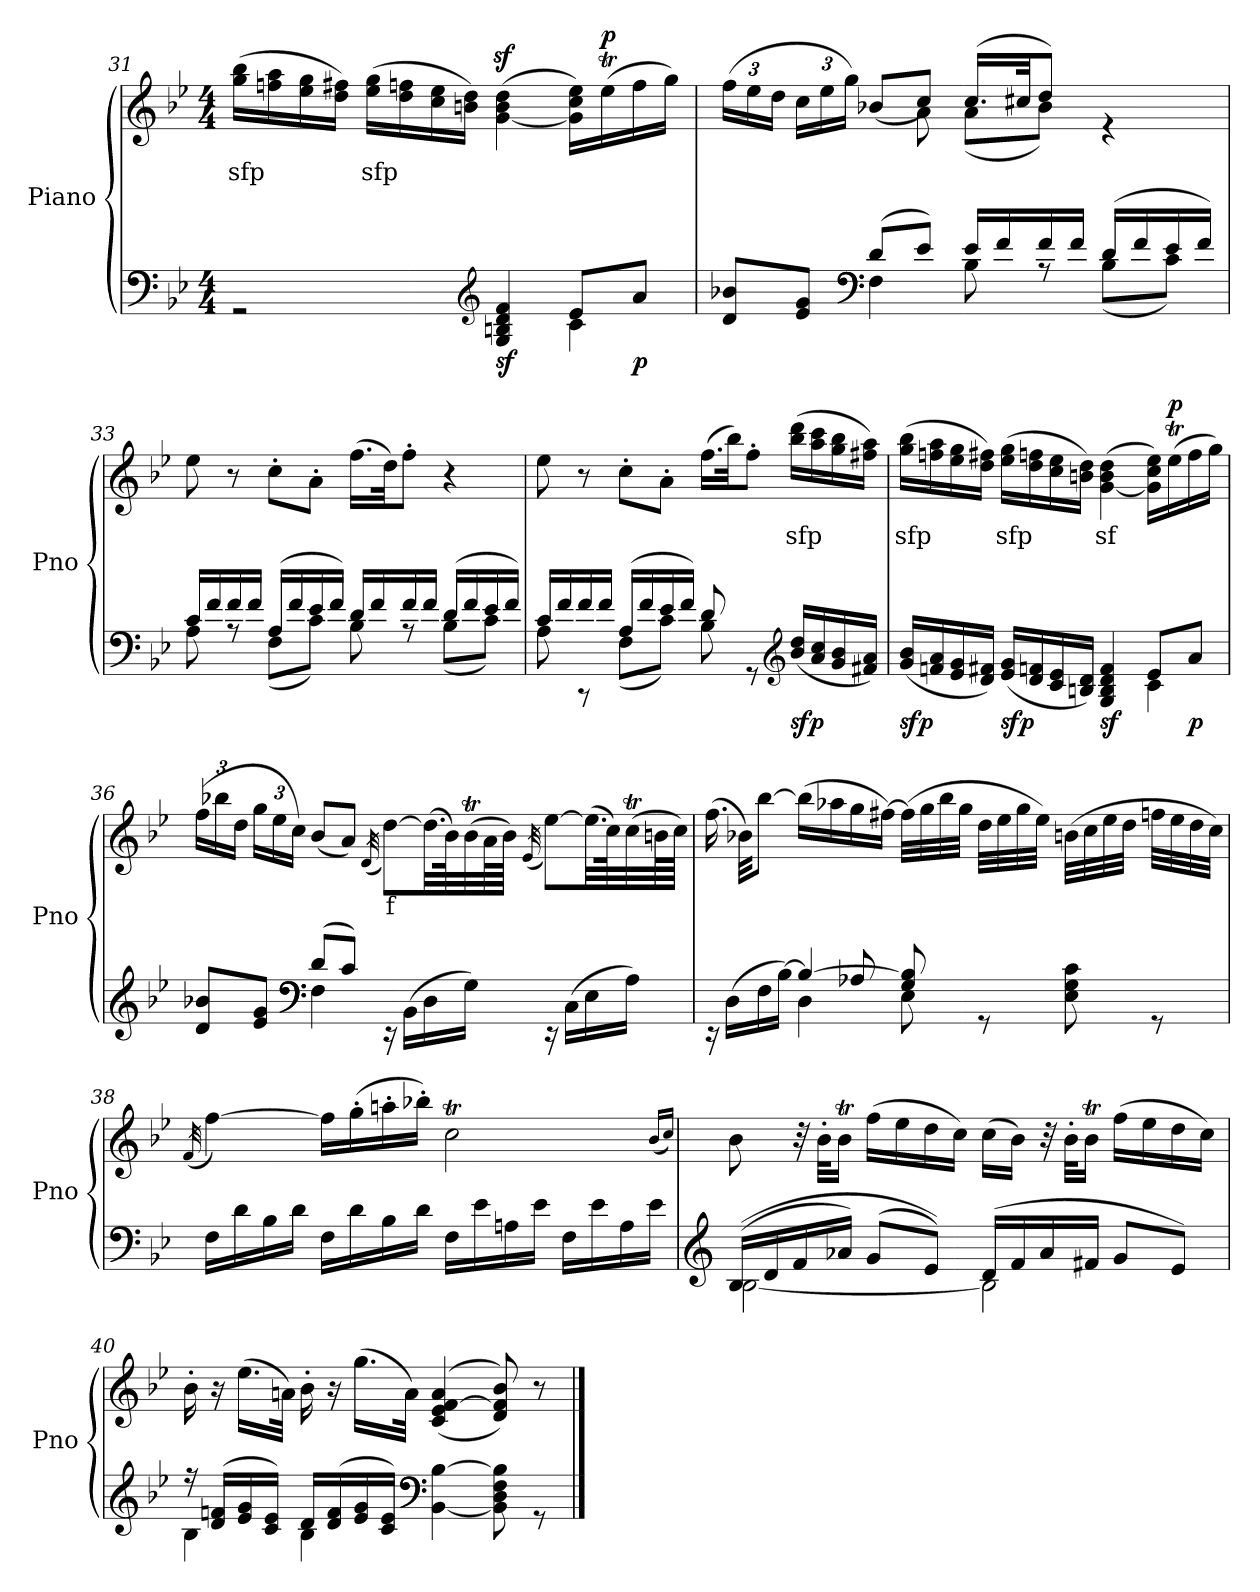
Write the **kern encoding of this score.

**kern	**dynam	**kern	**text	**dynam
*part2	*part2	*part1	*part1	*part1
*staff2	*staff2	*staff1	*staff1	*staff1
*I"Piano	*	*I"Piano	*	*
*I'Pno	*	*I'Pno	*	*
*clefF4	*	*clefG2	*	*
*k[b-e-]	*	*k[b-e-]	*	*
*B-:	*	*B-:	*	*
*M4/4	*	*M4/4	*	*
=31	=31	=31	=31	=31
*^	*	*	*	*
!	!	!	!	!LO:LY:b	!
2rGG	2.ryy	.	(>16gg\ 16bb-\LL	sfp	.
.	.	.	16ffn\ 16aa\	.	.
.	.	.	16ee-\ 16gg\	.	.
.	.	.	16dd\ 16ff#X\JJ)	.	.
!	!	!	!	!LO:LY:b	!
.	.	.	(>16ee-\ 16gg\LL	sfp	.
.	.	.	16dd\ 16ffn\	.	.
.	.	.	16cc\ 16ee-\	.	.
.	.	.	16bn\ 16dd\JJ)	.	.
*clefG2	*	*	*	*	*
!	!	!LO:DY:b	!	!	!
4G/ 4Bn/ 4d/ 4f/	.	sf	(>[4g\z< 4b\z< 4dd\z<	.	.
8e-/L	4c\	.	16g\] 16cc\ 16ee-\LL)	.	.
!	!	!	!	!	!LO:DY:b
.	.	.	(>16ee-T\	.	p
!	!	!LO:DY:b	!	!	!
8a/J	.	p	16ff\	.	.
.	.	.	16gg\JJ)	.	.
=32	=32	=32	=32	=32	=32
*	*	*	*Xbrackettup	*	*
*	*	*	*^	*	*
8d/ 8b-X/L	4ryy	.	(>24ff\LL	4.ryy	.	.
.	.	.	24ee-\	.	.	.
.	.	.	24dd\JJ	.	.	.
8e-/ 8g/J	.	.	24cc\LL	.	.	.
.	.	.	24ee-\	.	.	.
.	.	.	24gg\JJ)	.	.	.
*clefF4	*	*	*	*	*	*
(>8d/L	4F\	.	(<8b-X/L	.	.	.
8e-/J)	.	.	8cc/J)	8a\	.	.
16e-/LL	8B-\	.	(>16.cc/LL	(<8a\L	.	.
16f/	.	.	.	.	.	.
.	.	.	32cc#X/JK	.	.	.
16f/	8rA	.	8dd/J)	8b-\J)	.	.
16f/JJ	.	.	.	.	.	.
(>16d/LL	(<8B-\L	.	4re	4ryy	.	.
16f/	.	.	.	.	.	.
16e-/	8c\J)	.	.	.	.	.
16f/JJ)	.	.	.	.	.	.
*	*	*	*v	*v	*	*
=33	=33	=33	=33	=33	=33
16c/LL	8A\	.	8ee-\	.	.
16f/	.	.	.	.	.
16f/	8rA	.	8r	.	.
16f/JJ	.	.	.	.	.
(>16A/LL	(<8F\L	.	8cc'\L	.	.
16f/	.	.	.	.	.
16e-/	8c\J)	.	8a'\J	.	.
16f/JJ)	.	.	.	.	.
16d/LL	8B-\	.	(>16.ff\LL	.	.
16f/	.	.	.	.	.
.	.	.	32dd\JK)	.	.
16f/	8rA	.	8ff'\J	.	.
16f/JJ	.	.	.	.	.
(>16d/LL	(<8B-\L	.	4r	.	.
16f/	.	.	.	.	.
16e-/	8c\J)	.	.	.	.
16f/JJ)	.	.	.	.	.
=34	=34	=34	=34	=34	=34
16c/LL	8A\	.	8ee-\	.	.
16f/	.	.	.	.	.
16f/	8rCC	.	8r	.	.
16f/JJ	.	.	.	.	.
(>16A/LL	(<8F\L	.	8cc'\L	.	.
16f/	.	.	.	.	.
16e-/	8c\J)	.	8a'\J	.	.
16f/JJ)	.	.	.	.	.
8d/	8B-\	.	(>16.ff\LL	.	.
.	.	.	32bb-\JK)	.	.
8rGG	4.ryy	.	8ff'\J	.	.
*clefG2	*	*	*	*	*
!	!	!LO:DY:b	!	!LO:LY:b	!
(<16b-/ 16dd/LL	.	sfp	(>16bb-\ 16ddd\LL	sfp	.
16a/ 16cc/	.	.	16aa\ 16ccc\	.	.
16g/ 16b-/	.	.	16gg\ 16bb-\	.	.
16f#X/ 16a/JJ)	.	.	16ff#X\ 16aa\JJ)	.	.
=35	=35	=35	=35	=35	=35
!	!	!LO:DY:b	!	!LO:LY:b	!
(<16g/ 16b-/LL	2.ryy	sfp	(>16gg\ 16bb-\LL	sfp	.
16fn/ 16a/	.	.	16ffn\ 16aa\	.	.
16e-/ 16g/	.	.	16ee-\ 16gg\	.	.
16d/ 16f#X/JJ)	.	.	16dd\ 16ff#X\JJ)	.	.
!	!	!LO:DY:b	!	!LO:LY:b	!
(<16e-/ 16g/LL	.	sfp	(>16ee-\ 16gg\LL	sfp	.
16d/ 16fn/	.	.	16dd\ 16ffn\	.	.
16c/ 16e-/	.	.	16cc\ 16ee-\	.	.
16Bn/ 16d/JJ)	.	.	16bn\ 16dd\JJ)	.	.
!	!	!LO:DY:b	!	!LO:LY:b	!
4G/ 4B/ 4d/ 4f/	.	sf	(>[4g\ 4b\ 4dd\	sf	.
8e-/L	4c\	.	16g\] 16cc\ 16ee-\LL)	.	.
!	!	!	!	!	!LO:DY:b
.	.	.	(>16ee-T\	.	p
!	!	!LO:DY:b	!	!	!
8a/J	.	p	16ff\	.	.
.	.	.	16gg\JJ)	.	.
=36	=36	=36	=36	=36	=36
8d/ 8b-X/L	4ryy	.	(>24ff\LL	.	.
.	.	.	24bb-X\	.	.
.	.	.	24dd\JJ	.	.
8e-/ 8g/J	.	.	24gg\LL	.	.
.	.	.	24ee-\	.	.
.	.	.	24cc\JJ)	.	.
*clefF4	*	*	*	*	*
(>8d/L	4F\	.	(<8b-/L	.	.
8c/J)	.	.	8a/J)	.	.
.	.	.	(>32qd/	.	.
!	!	!	!	!LO:LY:b	!
16rEE	2ryy	.	[8dd\L)	f	.
(>16BB-\LL	.	.	.	.	.
16D\	.	.	(>32.dd\LL]	.	.
.	.	.	64b-\K)	.	.
16G\JJ)	.	.	(>32b-T\	.	.
.	.	.	64a\L	.	.
.	.	.	64b-\JJJJ)	.	.
.	.	.	(>32qe-/	.	.
16rEE	.	.	[8ee-\L)	.	.
(>16C\LL	.	.	.	.	.
16E-\	.	.	(>32.ee-\LL]	.	.
.	.	.	64cc\K)	.	.
16A\JJ)	.	.	(>32ccT\	.	.
.	.	.	64bn\L	.	.
.	.	.	64cc\JJJJ)	.	.
=37	=37	=37	=37	=37	=37
*	*^	*	*	*	*
16rEE	4ryy	4.ryy	.	(>16.ff\	.	.
(>16D\LL	.	.	.	.	.	.
.	.	.	.	32b-X\KKL)	.	.
16F\	.	.	.	[8bb-\J	.	.
[16B-\JJ)	.	.	.	.	.	.
4B-/_	4D\	.	.	(>16bb-\LL]	.	.
.	.	.	.	16aa-X\	.	.
.	.	8A-X/	.	16gg\	.	.
.	.	.	.	[16ff#X\JJ)	.	.
8G/ 8B-/]	8E-\	2ryy	.	(>32ff#\LLL]	.	.
.	.	.	.	32gg\	.	.
.	.	.	.	32bb-\	.	.
.	.	.	.	32gg\JJJ	.	.
8rGG	4.ryy	.	.	32dd\LLL	.	.
.	.	.	.	32ee-\	.	.
.	.	.	.	32gg\	.	.
.	.	.	.	32ee-\JJJ)	.	.
8E-\ 8G\ 8c\	.	.	.	(>32bn\LLL	.	.
.	.	.	.	32cc\	.	.
.	.	.	.	32ee-\	.	.
.	.	.	.	32dd\JJJ	.	.
8rGG	.	.	.	32ffn\LLL	.	.
.	.	.	.	32ee-\	.	.
.	.	.	.	32dd\	.	.
.	.	.	.	32cc\JJJ)	.	.
*v	*v	*v	*	*	*	*
=38	=38	=38	=38	=38
.	.	(>32qf/	.	.
16F\LL	.	[4ff\)	.	.
16d\	.	.	.	.
16B-\	.	.	.	.
16d\JJ	.	.	.	.
16F\LL	.	16ff\LL]	.	.
16d\	.	(>16gg'\	.	.
16B-\	.	16aan'\	.	.
16d\JJ	.	16bb-X'\JJ)	.	.
16F\LL	.	2ccT\	.	.
16e-\	.	.	.	.
16An\	.	.	.	.
16e-\JJ	.	.	.	.
16F\LL	.	.	.	.
16e-\	.	.	.	.
16A\	.	.	.	.
16e-\JJ	.	.	.	.
.	.	(<16qb-/LL	.	.
.	.	16qcc/JJ)	.	.
=39	=39	=39	=39	=39
*clefG2	*	*	*	*
*^	*	*	*	*
(>(>16B-/LL	[2B-\	.	8b-\	.	.
16d/	.	.	.	.	.
16f/	.	.	32r	.	.
.	.	.	32b-'\KLL	.	.
16a-X/JJ)	.	.	16b-T\JJ	.	.
(>8g/L	.	.	(>16ff\LL	.	.
.	.	.	16ee-\	.	.
8e-/J))	.	.	16dd\	.	.
.	.	.	16cc\JJ)	.	.
(>16d/LL	2B-\]	.	(>16cc\LL	.	.
16f/	.	.	16b-\JJ)	.	.
16a-/	.	.	32r	.	.
.	.	.	32b-'\KLL	.	.
16f#X/JJ	.	.	16b-T\JJ	.	.
8g/L	.	.	(>16ff\LL	.	.
.	.	.	16ee-\	.	.
8e-/J)	.	.	16dd\	.	.
.	.	.	16cc\JJ)	.	.
=40	=40	=40	=40	=40	=40
16r	4B-\	.	16b-'\	.	.
(>16d/ 16fn/LL	.	.	16r	.	.
16e-/ 16g/	.	.	(>16.ee-\LL	.	.
16c/ 16e-/JJ)	.	.	.	.	.
.	.	.	32an\JJk)	.	.
16d/LL	4B-\	.	16b-'\	.	.
(>16d/ 16f/	.	.	16r	.	.
16e-/ 16g/	.	.	(>16.gg\LL	.	.
16c/ 16e-/JJ)	.	.	.	.	.
.	.	.	32a\JJk)	.	.
*clefF4	*	*	*	*	*
[4BB-\ [4B-\	2ryy	.	(>(<4c/ 4e-/ [4f/ 4a/	.	.
8BB-\] 8D\ 8F\ 8B-\]	.	.	8d/ 8f/] 8b-/))	.	.
8rGG	.	.	8r	.	.
*v	*v	*	*	*	*
==	==	==	==	==
*-	*-	*-	*-	*-
